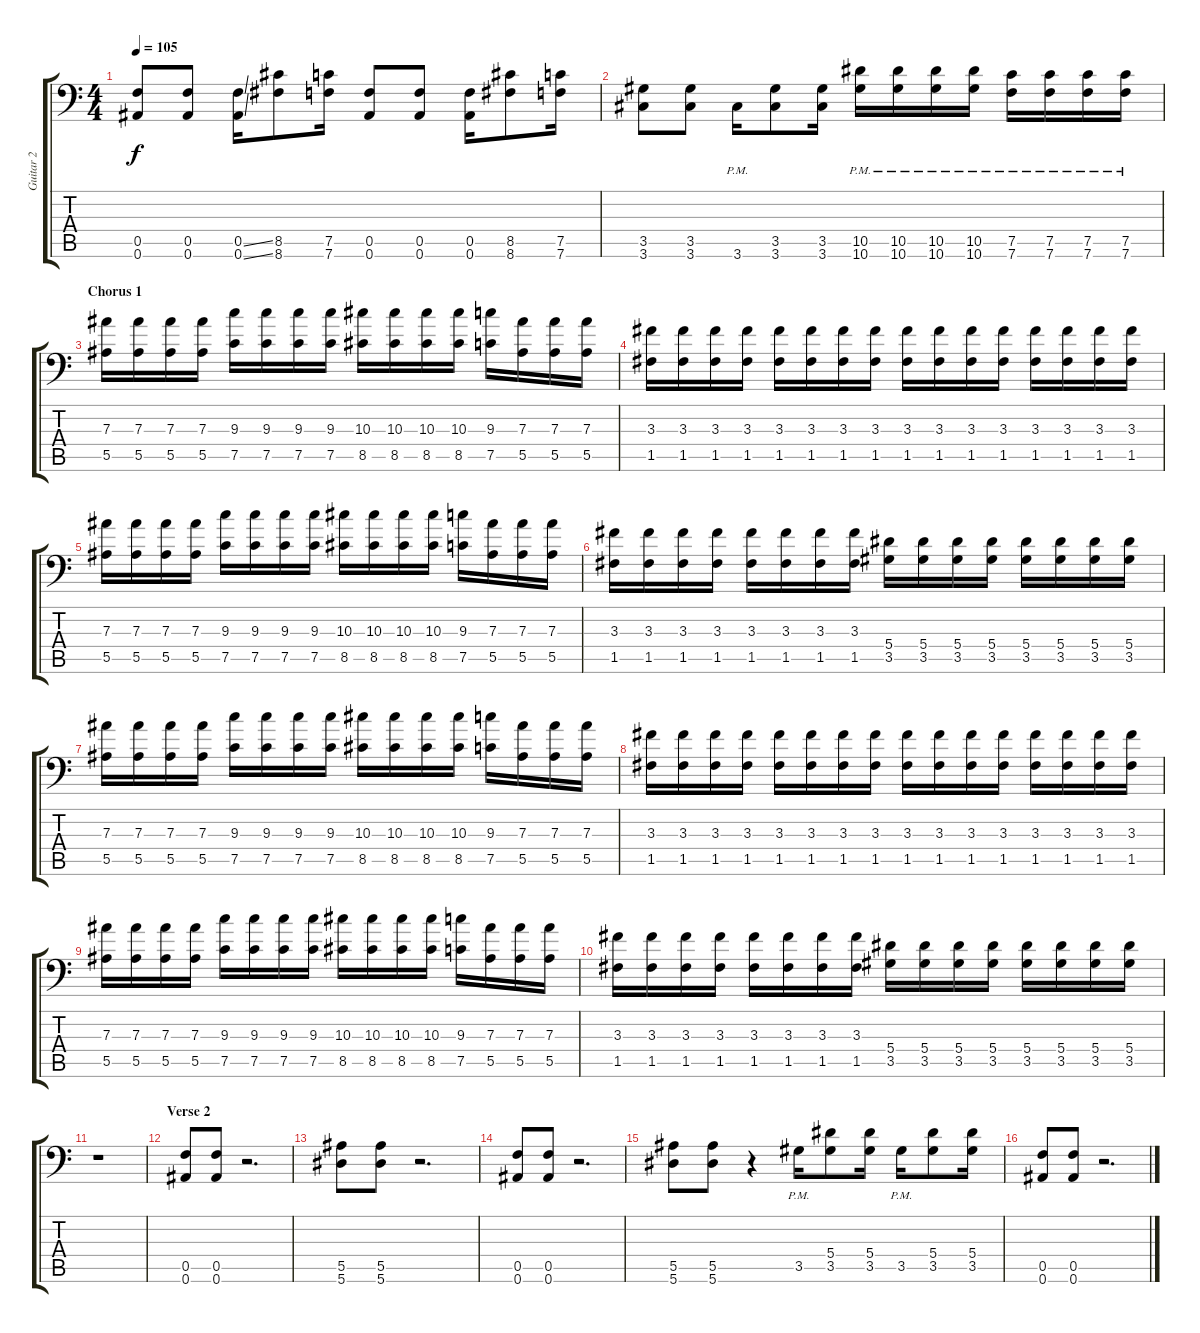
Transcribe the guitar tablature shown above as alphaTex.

\track ("Guitar 2" "Guitar 2") {instrument distortionguitar}
\staff {score tabs}
\tuning (C4 G3 Eb3 Bb2 F2 Bb1) {hide}
\ts (4 4)
\tempo 105
\clef f4
\ks c
(0.5 0.6).8{dy f} (0.5 0.6).8 (0.5{ss} 0.6{ss}).16 (8.5 8.6).8 (7.5 7.6).16 (0.5 0.6).8 (0.5 0.6).8 (0.5 0.6).16 (8.5 8.6).8 (7.5 7.6).16 |
(3.5 3.6).8 (3.5 3.6).8 3.6{pm}.16 (3.5 3.6).8 (3.5 3.6).16 (10.5{pm} 10.6{pm}).16 (10.5{pm} 10.6{pm}).16 (10.5{pm} 10.6{pm}).16 (10.5{pm} 10.6{pm}).16 (7.5{pm} 7.6{pm}).16 (7.5{pm} 7.6{pm}).16 (7.5{pm} 7.6{pm}).16 (7.5{pm} 7.6{pm}).16 |
\section ("" "Chorus 1")
(7.3 5.5).16{volume 12} (7.3 5.5).16 (7.3 5.5).16 (7.3 5.5).16 (9.3 7.5).16 (9.3 7.5).16 (9.3 7.5).16 (9.3 7.5).16 (10.3 8.5).16 (10.3 8.5).16 (10.3 8.5).16 (10.3 8.5).16 (9.3 7.5).16 (7.3 5.5).16 (7.3 5.5).16 (7.3 5.5).16 |
(3.3 1.5).16 (3.3 1.5).16 (3.3 1.5).16 (3.3 1.5).16 (3.3 1.5).16 (3.3 1.5).16 (3.3 1.5).16 (3.3 1.5).16 (3.3 1.5).16 (3.3 1.5).16 (3.3 1.5).16 (3.3 1.5).16 (3.3 1.5).16 (3.3 1.5).16 (3.3 1.5).16 (3.3 1.5).16 |
(7.3 5.5).16 (7.3 5.5).16 (7.3 5.5).16 (7.3 5.5).16 (9.3 7.5).16 (9.3 7.5).16 (9.3 7.5).16 (9.3 7.5).16 (10.3 8.5).16 (10.3 8.5).16 (10.3 8.5).16 (10.3 8.5).16 (9.3 7.5).16 (7.3 5.5).16 (7.3 5.5).16 (7.3 5.5).16 |
(3.3 1.5).16 (3.3 1.5).16 (3.3 1.5).16 (3.3 1.5).16 (3.3 1.5).16 (3.3 1.5).16 (3.3 1.5).16 (3.3 1.5).16 (5.4 3.5).16 (5.4 3.5).16 (5.4 3.5).16 (5.4 3.5).16 (5.4 3.5).16 (5.4 3.5).16 (5.4 3.5).16 (5.4 3.5).16 |
(7.3 5.5).16 (7.3 5.5).16 (7.3 5.5).16 (7.3 5.5).16 (9.3 7.5).16 (9.3 7.5).16 (9.3 7.5).16 (9.3 7.5).16 (10.3 8.5).16 (10.3 8.5).16 (10.3 8.5).16 (10.3 8.5).16 (9.3 7.5).16 (7.3 5.5).16 (7.3 5.5).16 (7.3 5.5).16 |
(3.3 1.5).16 (3.3 1.5).16 (3.3 1.5).16 (3.3 1.5).16 (3.3 1.5).16 (3.3 1.5).16 (3.3 1.5).16 (3.3 1.5).16 (3.3 1.5).16 (3.3 1.5).16 (3.3 1.5).16 (3.3 1.5).16 (3.3 1.5).16 (3.3 1.5).16 (3.3 1.5).16 (3.3 1.5).16 |
(7.3 5.5).16 (7.3 5.5).16 (7.3 5.5).16 (7.3 5.5).16 (9.3 7.5).16 (9.3 7.5).16 (9.3 7.5).16 (9.3 7.5).16 (10.3 8.5).16 (10.3 8.5).16 (10.3 8.5).16 (10.3 8.5).16 (9.3 7.5).16 (7.3 5.5).16 (7.3 5.5).16 (7.3 5.5).16 |
(3.3 1.5).16 (3.3 1.5).16 (3.3 1.5).16 (3.3 1.5).16 (3.3 1.5).16 (3.3 1.5).16 (3.3 1.5).16 (3.3 1.5).16 (5.4 3.5).16 (5.4 3.5).16 (5.4 3.5).16 (5.4 3.5).16 (5.4 3.5).16 (5.4 3.5).16 (5.4 3.5).16 (5.4 3.5).16 |
r.1 |
\section ("" "Verse 2")
(0.5 0.6).8{volume 16} (0.5 0.6).8 r.2{d} |
(5.5 5.6).8 (5.5 5.6).8 r.2{d} |
(0.5 0.6).8 (0.5 0.6).8 r.2{d} |
(5.5 5.6).8 (5.5 5.6).8 r.4 3.5{pm}.16 (5.4 3.5).8 (5.4 3.5).16 3.5{pm}.16 (5.4 3.5).8 (5.4 3.5).16 |
(0.5 0.6).8 (0.5 0.6).8 r.2{d}
